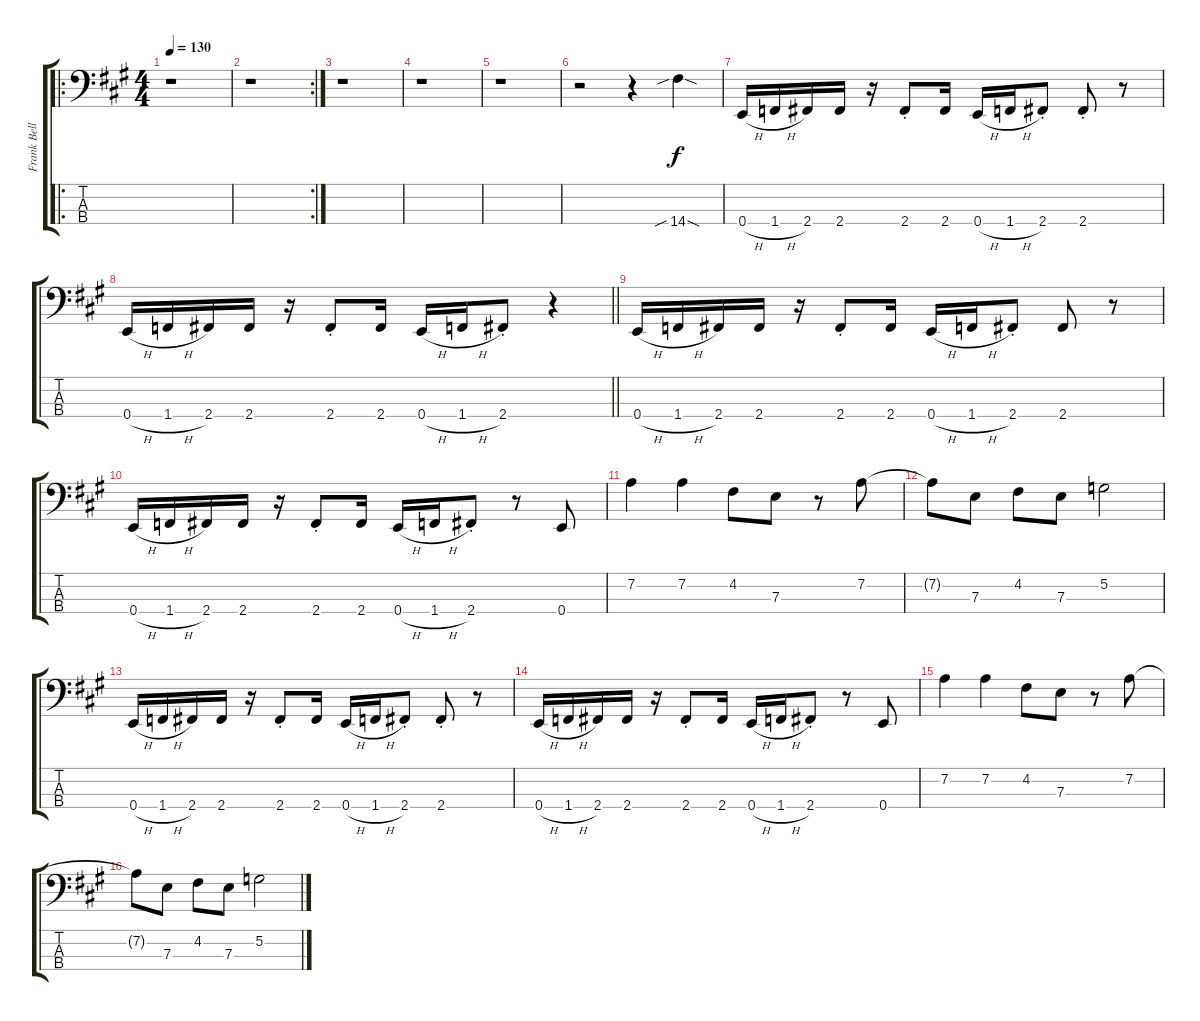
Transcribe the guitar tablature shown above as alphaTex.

\track ("Frank Bello" "Frank Bell") {instrument electricbassfinger}
\staff {score tabs}
\tuning (G2 D2 A1 E1) {hide}
\ro
\ts (4 4)
\tempo 130
\clef f4
\ks a
r.1{dy f instrument electricbassfinger} |
\rc 2
r.1 |
r.1 |
r.1 |
r.1 |
r.2 r.4 14.4{sib sod}.4 |
0.4{h}.16 1.4{h}.16 2.4.16 2.4.16 r.16 2.4{st}.8 2.4.16 0.4{h}.16 1.4{h}.16 2.4{st}.8 2.4{st}.8 r.8 |
\barLineRight lightlight
0.4{h}.16 1.4{h}.16 2.4.16 2.4.16 r.16 2.4{st}.8 2.4.16 0.4{h}.16 1.4{h}.16 2.4{st}.8 r.4 |
0.4{h}.16 1.4{h}.16 2.4.16 2.4.16 r.16 2.4{st}.8 2.4.16 0.4{h}.16 1.4{h}.16 2.4{st}.8 2.4.8 r.8 |
0.4{h}.16 1.4{h}.16 2.4.16 2.4.16 r.16 2.4{st}.8 2.4.16 0.4{h}.16 1.4{h}.16 2.4{st}.8 r.8 0.4.8 |
7.2.4 7.2.4 4.2.8 7.3.8 r.8 7.2.8 |
7.2{t}.8 7.3.8 4.2.8 7.3.8 5.2.2 |
0.4{h}.16 1.4{h}.16 2.4.16 2.4.16 r.16 2.4{st}.8 2.4.16 0.4{h}.16 1.4{h}.16 2.4{st}.8 2.4{st}.8 r.8 |
0.4{h}.16 1.4{h}.16 2.4.16 2.4.16 r.16 2.4{st}.8 2.4.16 0.4{h}.16 1.4{h}.16 2.4{st}.8 r.8 0.4.8 |
7.2.4 7.2.4 4.2.8 7.3.8 r.8 7.2.8 |
7.2{t}.8 7.3.8 4.2.8 7.3.8 5.2.2
